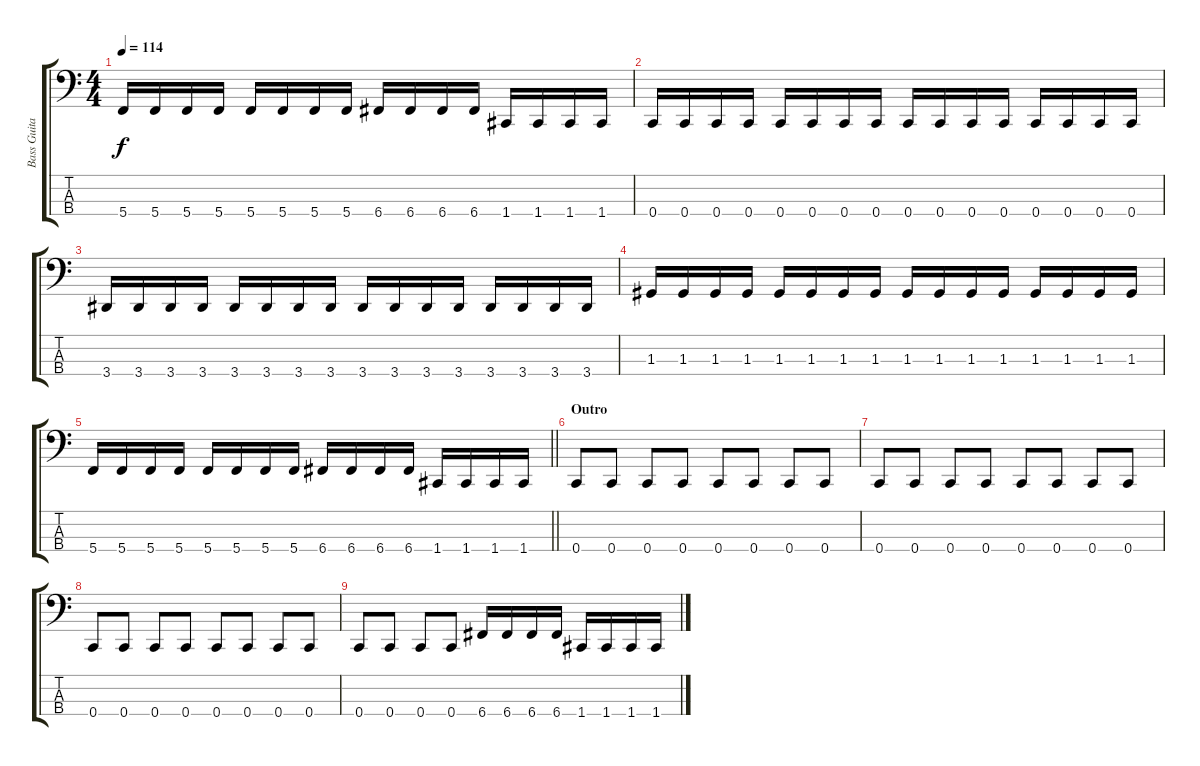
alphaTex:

\track ("Bass Guitar (Marc McKnight)" "Bass Guita") {instrument electricbasspick}
\staff {score tabs}
\tuning (F2 C2 G1 C1) {hide}
\ts (4 4)
\tempo 114
\clef f4
\ks c
5.4.16{dy f} 5.4.16 5.4.16 5.4.16 5.4.16 5.4.16 5.4.16 5.4.16 6.4.16 6.4.16 6.4.16 6.4.16 1.4.16 1.4.16 1.4.16 1.4.16 |
0.4.16 0.4.16 0.4.16 0.4.16 0.4.16 0.4.16 0.4.16 0.4.16 0.4.16 0.4.16 0.4.16 0.4.16 0.4.16 0.4.16 0.4.16 0.4.16 |
3.4.16 3.4.16 3.4.16 3.4.16 3.4.16 3.4.16 3.4.16 3.4.16 3.4.16 3.4.16 3.4.16 3.4.16 3.4.16 3.4.16 3.4.16 3.4.16 |
1.3.16 1.3.16 1.3.16 1.3.16 1.3.16 1.3.16 1.3.16 1.3.16 1.3.16 1.3.16 1.3.16 1.3.16 1.3.16 1.3.16 1.3.16 1.3.16 |
\barLineRight lightlight
5.4.16 5.4.16 5.4.16 5.4.16 5.4.16 5.4.16 5.4.16 5.4.16 6.4.16 6.4.16 6.4.16 6.4.16 1.4.16 1.4.16 1.4.16 1.4.16 |
\section ("" "Outro")
0.4.8 0.4.8 0.4.8 0.4.8 0.4.8 0.4.8 0.4.8 0.4.8 |
0.4.8 0.4.8 0.4.8 0.4.8 0.4.8 0.4.8 0.4.8 0.4.8 |
0.4.8 0.4.8 0.4.8 0.4.8 0.4.8 0.4.8 0.4.8 0.4.8 |
0.4.8 0.4.8 0.4.8 0.4.8 6.4.16 6.4.16 6.4.16 6.4.16 1.4.16 1.4.16 1.4.16 1.4.16
